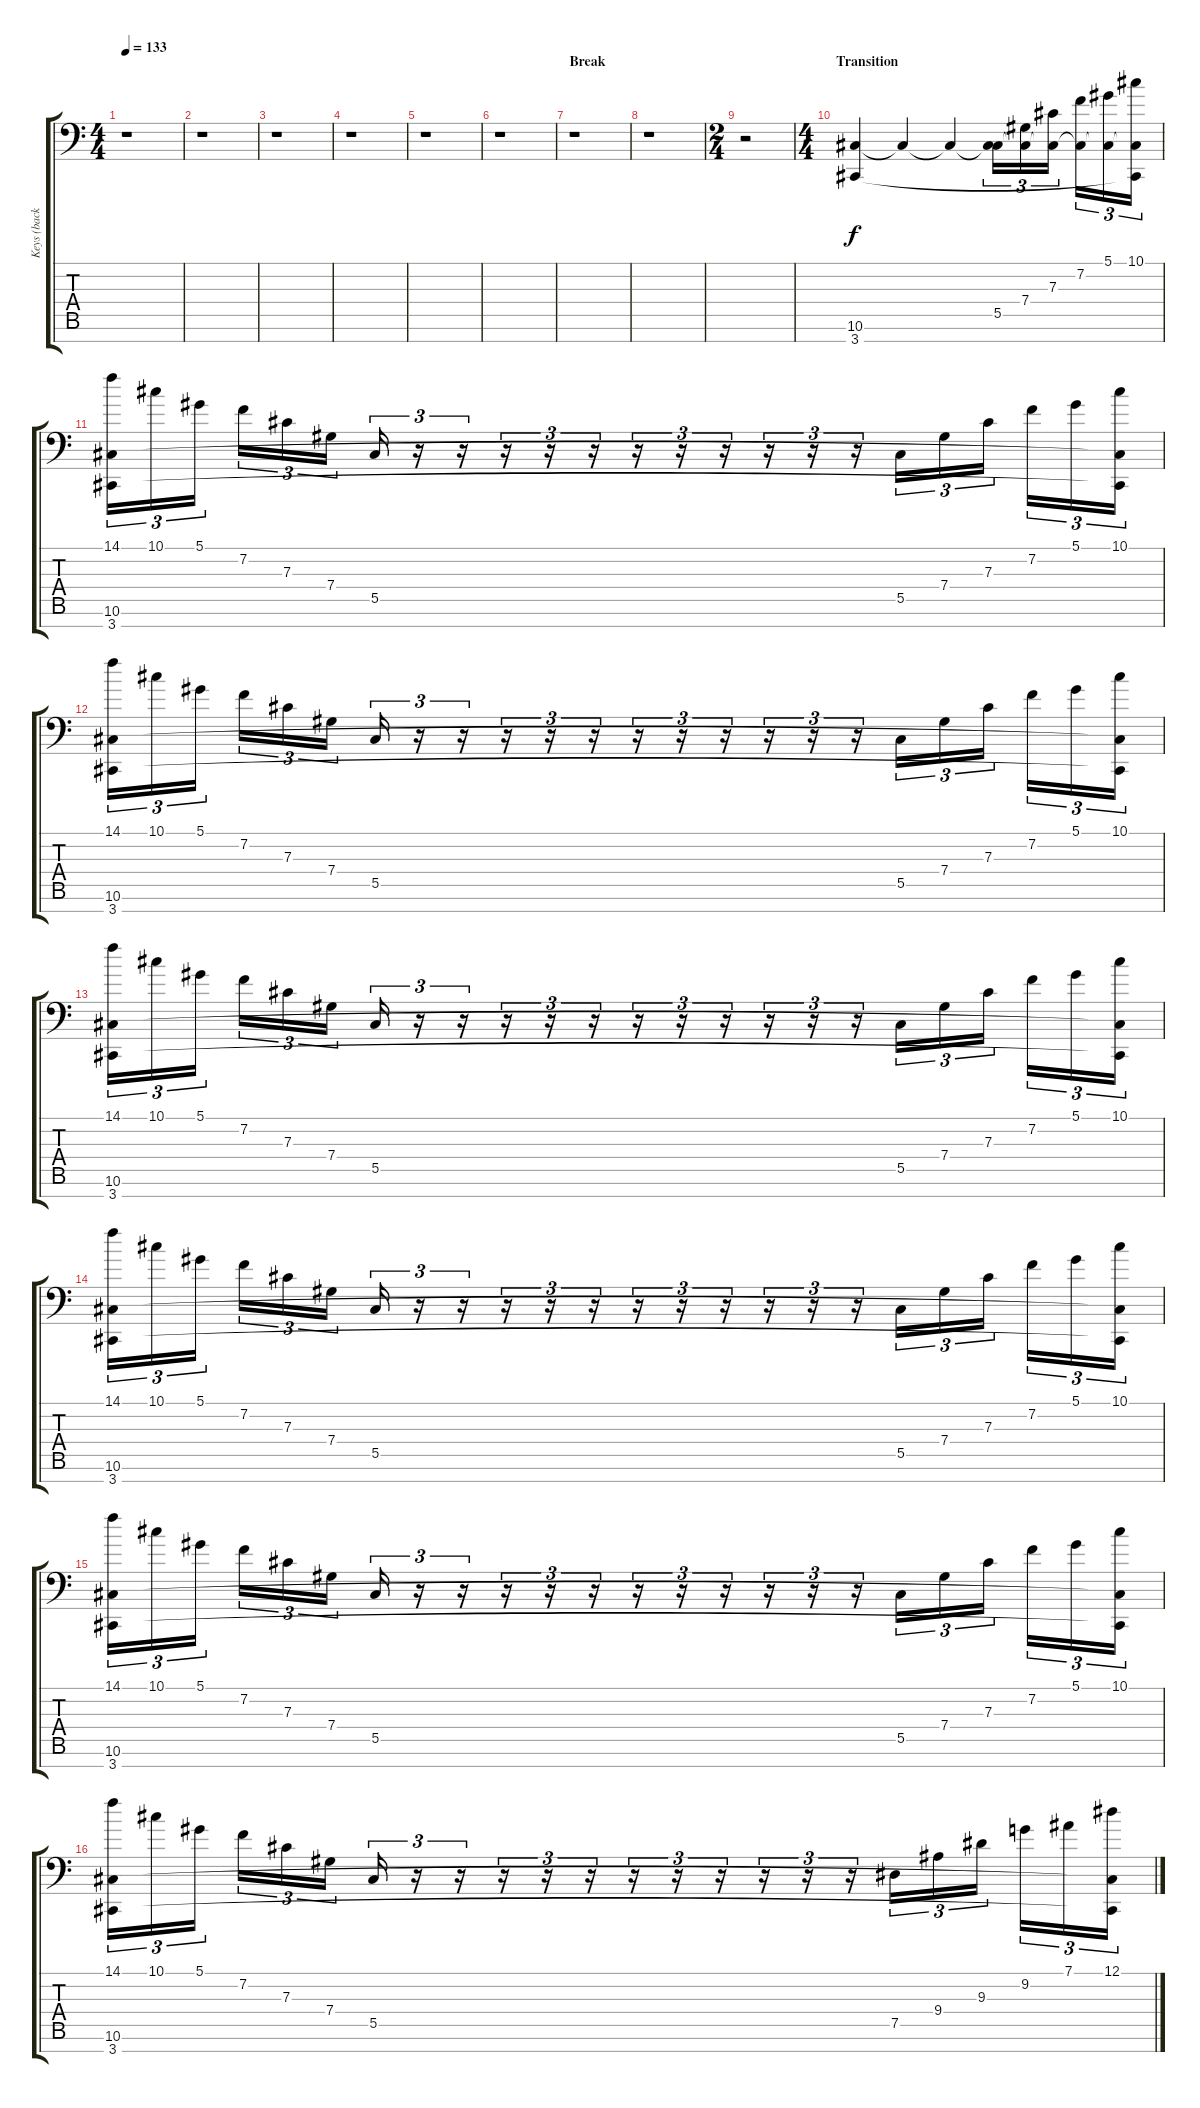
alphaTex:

\track ("Keys (backup)" "Keys (back") {instrument synthstrings1}
\staff {score tabs}
\tuning (Eb4 Bb3 Gb3 Db3 Ab2 Eb2 Bb1) {hide}
\ts (4 4)
\tempo 133
\clef f4
\ks c
r.1{dy f} |
r.1 |
r.1 |
r.1 |
r.1 |
r.1 |
\section ("" "Break")
r.1 |
r.1 |
\ts (2 4)
r.2 |
\ts (4 4)
\section ("" "Transition")
(10.6 3.7).4{volume 9 instrument stringensemble1} 10.6{t}.4 10.6{t}.4 (5.5 10.6{t}).16{tu (3 2)} (7.4 10.6{t}).16{tu (3 2)} (7.3 10.6{t}).16{tu (3 2)} (7.2 10.6{t}).16{tu (3 2)} (5.1 10.6{t}).16{tu (3 2)} (10.1 10.6{t} 3.7{t}).16{tu (3 2)} |
(14.1 10.6 3.7).16{tu (3 2)} 10.1.16{tu (3 2)} 5.1.16{tu (3 2)} 7.2.16{tu (3 2)} 7.3.16{tu (3 2)} 7.4.16{tu (3 2)} 5.5.16{tu (3 2)} r.16{tu (3 2)} r.16{tu (3 2)} r.16{tu (3 2)} r.16{tu (3 2)} r.16{tu (3 2)} r.16{tu (3 2)} r.16{tu (3 2)} r.16{tu (3 2)} r.16{tu (3 2)} r.16{tu (3 2)} r.16{tu (3 2)} 5.5.16{tu (3 2)} 7.4.16{tu (3 2)} 7.3.16{tu (3 2)} 7.2.16{tu (3 2)} 5.1.16{tu (3 2)} (10.1 10.6{t} 3.7{t}).16{tu (3 2)} |
(14.1 10.6 3.7).16{tu (3 2)} 10.1.16{tu (3 2)} 5.1.16{tu (3 2)} 7.2.16{tu (3 2)} 7.3.16{tu (3 2)} 7.4.16{tu (3 2)} 5.5.16{tu (3 2)} r.16{tu (3 2)} r.16{tu (3 2)} r.16{tu (3 2)} r.16{tu (3 2)} r.16{tu (3 2)} r.16{tu (3 2)} r.16{tu (3 2)} r.16{tu (3 2)} r.16{tu (3 2)} r.16{tu (3 2)} r.16{tu (3 2)} 5.5.16{tu (3 2)} 7.4.16{tu (3 2)} 7.3.16{tu (3 2)} 7.2.16{tu (3 2)} 5.1.16{tu (3 2)} (10.1 10.6{t} 3.7{t}).16{tu (3 2)} |
(14.1 10.6 3.7).16{tu (3 2)} 10.1.16{tu (3 2)} 5.1.16{tu (3 2)} 7.2.16{tu (3 2)} 7.3.16{tu (3 2)} 7.4.16{tu (3 2)} 5.5.16{tu (3 2)} r.16{tu (3 2)} r.16{tu (3 2)} r.16{tu (3 2)} r.16{tu (3 2)} r.16{tu (3 2)} r.16{tu (3 2)} r.16{tu (3 2)} r.16{tu (3 2)} r.16{tu (3 2)} r.16{tu (3 2)} r.16{tu (3 2)} 5.5.16{tu (3 2)} 7.4.16{tu (3 2)} 7.3.16{tu (3 2)} 7.2.16{tu (3 2)} 5.1.16{tu (3 2)} (10.1 10.6{t} 3.7{t}).16{tu (3 2)} |
(14.1 10.6 3.7).16{tu (3 2)} 10.1.16{tu (3 2)} 5.1.16{tu (3 2)} 7.2.16{tu (3 2)} 7.3.16{tu (3 2)} 7.4.16{tu (3 2)} 5.5.16{tu (3 2)} r.16{tu (3 2)} r.16{tu (3 2)} r.16{tu (3 2)} r.16{tu (3 2)} r.16{tu (3 2)} r.16{tu (3 2)} r.16{tu (3 2)} r.16{tu (3 2)} r.16{tu (3 2)} r.16{tu (3 2)} r.16{tu (3 2)} 5.5.16{tu (3 2)} 7.4.16{tu (3 2)} 7.3.16{tu (3 2)} 7.2.16{tu (3 2)} 5.1.16{tu (3 2)} (10.1 10.6{t} 3.7{t}).16{tu (3 2)} |
(14.1 10.6 3.7).16{tu (3 2)} 10.1.16{tu (3 2)} 5.1.16{tu (3 2)} 7.2.16{tu (3 2)} 7.3.16{tu (3 2)} 7.4.16{tu (3 2)} 5.5.16{tu (3 2)} r.16{tu (3 2)} r.16{tu (3 2)} r.16{tu (3 2)} r.16{tu (3 2)} r.16{tu (3 2)} r.16{tu (3 2)} r.16{tu (3 2)} r.16{tu (3 2)} r.16{tu (3 2)} r.16{tu (3 2)} r.16{tu (3 2)} 5.5.16{tu (3 2)} 7.4.16{tu (3 2)} 7.3.16{tu (3 2)} 7.2.16{tu (3 2)} 5.1.16{tu (3 2)} (10.1 10.6{t} 3.7{t}).16{tu (3 2)} |
(14.1 10.6 3.7).16{tu (3 2)} 10.1.16{tu (3 2)} 5.1.16{tu (3 2)} 7.2.16{tu (3 2)} 7.3.16{tu (3 2)} 7.4.16{tu (3 2)} 5.5.16{tu (3 2)} r.16{tu (3 2)} r.16{tu (3 2)} r.16{tu (3 2)} r.16{tu (3 2)} r.16{tu (3 2)} r.16{tu (3 2)} r.16{tu (3 2)} r.16{tu (3 2)} r.16{tu (3 2)} r.16{tu (3 2)} r.16{tu (3 2)} 7.5.16{tu (3 2)} 9.4.16{tu (3 2)} 9.3.16{tu (3 2)} 9.2.16{tu (3 2)} 7.1.16{tu (3 2)} (12.1 10.6{t} 3.7{t}).16{tu (3 2)}
